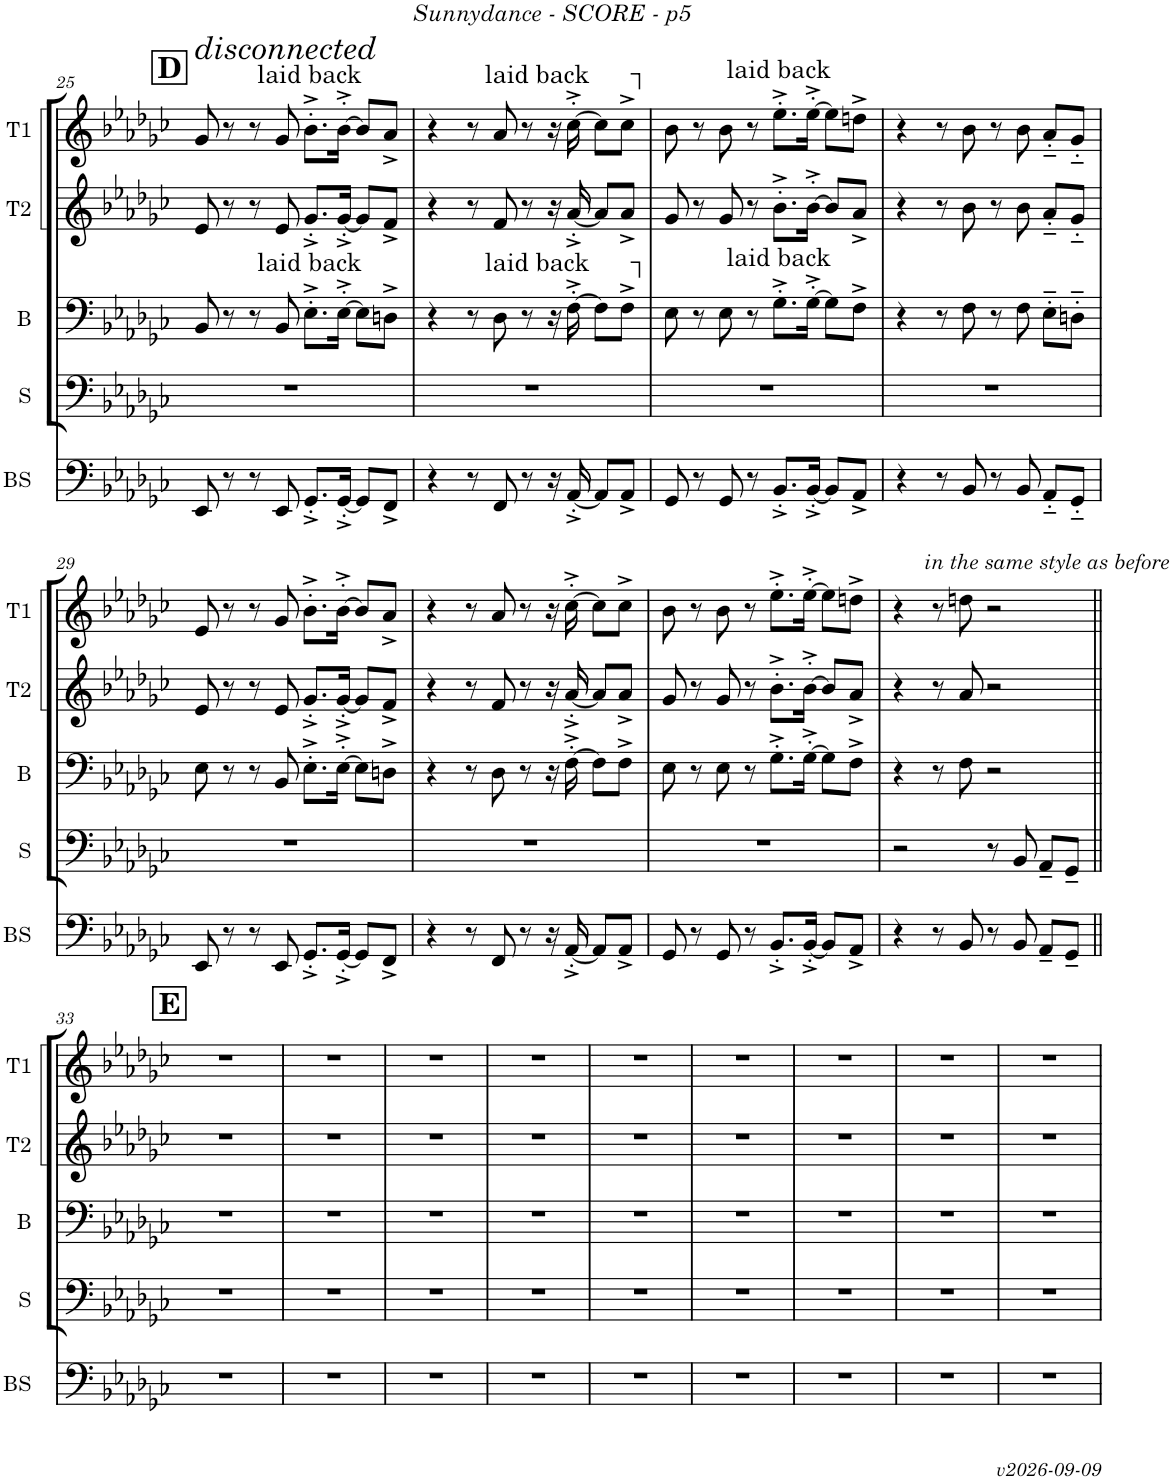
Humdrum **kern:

**kern	**kern	**kern	**kern	**kern
*part5	*part4	*part3	*part2	*part1
*staff5	*staff4	*staff3	*staff2	*staff1
*I"Bari Sax	*I"Sousa	*I"Trombone	*I"Trumpet 2	*I"Trumpet 1
*I'BS	*I'S	*	*I'T2	*I'T1
!!LO:PB:g=z
*clefF4	*clefF4	*clefF4	*clefG2	*clefG2
*Trd12c21	*	*	*Trd1c2	*Trd1c2
*k[b-e-a-d-g-c-]	*k[b-e-a-d-g-c-]	*k[b-e-a-d-g-c-]	*k[b-e-a-d-g-c-]	*k[b-e-a-d-g-c-]
*M4/4	*M4/4	*M4/4	*M4/4	*M4/4
!!LO:REH:place=s1:a:B:fs=14:t=D
=25	=25	=25	=25	=25
!	!	!	!	!LO:TX:a:i:t=disconnected
8EE-/	1r	8BB-/	8e-/	8g-/
8r	.	8r	8r	8r
8r	.	8r	8r	8r
8EE-/	.	8BB-/	8e-/	8g-/
!	!	!	!	!LO:TX:a:t=laid back
!	!	!LO:TX:a:t=laid back	!	!
8.GG-'^/L	.	8.E-'^\L	8.g-'^/L	8.b-'^\L
[16GG-'^/Jk	.	[16E-'^\Jk	[16g-'^/Jk	[16b-'^\Jk
8GG-/L]	.	8E-\L]	8g-/L]	8b-/L]
8FF^/J	.	8Dn^\J	8f^/J	8a-^/J
=26	=26	=26	=26	=26
4r	1r	4r	4r	4r
8r	.	8r	8r	8r
8FF/	.	8D-\	8f/	8a-/
!	!	!	!	!LO:TX:a:t=laid back
!	!	!LO:TX:a:t=laid back	!	!
8r	.	8r	8r	8r
16r	.	16r	16r	16r
[16AA-'^/	.	[16F'^\	[16a-'^/	[16cc-'^\
8AA-/L]	.	8F\L]	8a-/L]	8cc-\L]
8AA-^/J	.	8F^\J	8a-^/J	8cc-^\J
=27	=27	=27	=27	=27
8GG-/	1r	8E-\	8g-/	8b-\
8r	.	8r	8r	8r
8GG-/	.	8E-\	8g-/	8b-\
8r	.	8r	8r	8r
!	!	!	!	!LO:TX:a:t=laid back
!	!	!LO:TX:a:t=laid back	!	!
8.BB-'^/L	.	8.G-'^\L	8.b-'^\L	8.ee-'^\L
[16BB-'^/Jk	.	[16G-'^\Jk	[16b-'^\Jk	[16ee-'^\Jk
8BB-/L]	.	8G-\L]	8b-/L]	8ee-\L]
8AA-^/J	.	8F^\J	8a-^/J	8ddn^\J
=28	=28	=28	=28	=28
4r	1r	4r	4r	4r
8r	.	8r	8r	8r
8BB-/	.	8F\	8b-\	8b-\
8r	.	8r	8r	8r
8BB-/	.	8F\	8b-\	8b-\
8AA-'~/L	.	8E-'~\L	8a-'~/L	8a-'~/L
8GG-'~/J	.	8Dn'~\J	8g-'~/J	8g-'~/J
!!LO:LB:g=z
=29	=29	=29	=29	=29
8EE-/	1r	8E-\	8e-/	8e-/
8r	.	8r	8r	8r
8r	.	8r	8r	8r
8EE-/	.	8BB-/	8e-/	8g-/
8.GG-'^/L	.	8.E-'^\L	8.g-'^/L	8.b-'^\L
[16GG-'^/Jk	.	[16E-'^\Jk	[16g-'^/Jk	[16b-'^\Jk
8GG-/L]	.	8E-\L]	8g-/L]	8b-/L]
8FF^/J	.	8Dn^\J	8f^/J	8a-^/J
=30	=30	=30	=30	=30
4r	1r	4r	4r	4r
8r	.	8r	8r	8r
8FF/	.	8D-\	8f/	8a-/
8r	.	8r	8r	8r
16r	.	16r	16r	16r
[16AA-'^/	.	[16F'^\	[16a-'^/	[16cc-'^\
8AA-/L]	.	8F\L]	8a-/L]	8cc-\L]
8AA-^/J	.	8F^\J	8a-^/J	8cc-^\J
=31	=31	=31	=31	=31
8GG-/	1r	8E-\	8g-/	8b-\
8r	.	8r	8r	8r
8GG-/	.	8E-\	8g-/	8b-\
8r	.	8r	8r	8r
8.BB-'^/L	.	8.G-'^\L	8.b-'^\L	8.ee-'^\L
[16BB-'^/Jk	.	[16G-'^\Jk	[16b-'^\Jk	[16ee-'^\Jk
8BB-/L]	.	8G-\L]	8b-/L]	8ee-\L]
8AA-^/J	.	8F^\J	8a-^/J	8ddn^\J
=32	=32	=32	=32	=32
4r	2r	4r	4r	4r
8r	.	8r	8r	8r
8BB-/	.	8F\	8a-/	8ddn\
!	!	!	!	!LO:TX:a:i:t=in the same style as before
8r	8r	2r	2r	2r
8BB-/	8BB-/	.	.	.
8AA-~/L	8AA-~/L	.	.	.
8GG-~/J	8GG-~/J	.	.	.
!!LO:LB:g=z
!!LO:REH:place=s1:a:B:fs=14:t=E
=33||	=33||	=33||	=33||	=33||
1r	1r	1r	1r	1r
=34	=34	=34	=34	=34
1r	1r	1r	1r	1r
=35	=35	=35	=35	=35
1r	1r	1r	1r	1r
=36	=36	=36	=36	=36
1r	1r	1r	1r	1r
=37	=37	=37	=37	=37
1r	1r	1r	1r	1r
=38	=38	=38	=38	=38
1r	1r	1r	1r	1r
=39	=39	=39	=39	=39
1r	1r	1r	1r	1r
=40	=40	=40	=40	=40
1r	1r	1r	1r	1r
=41	=41	=41	=41	=41
1r	1r	1r	1r	1r
=	=	=	=	=
*-	*-	*-	*-	*-
